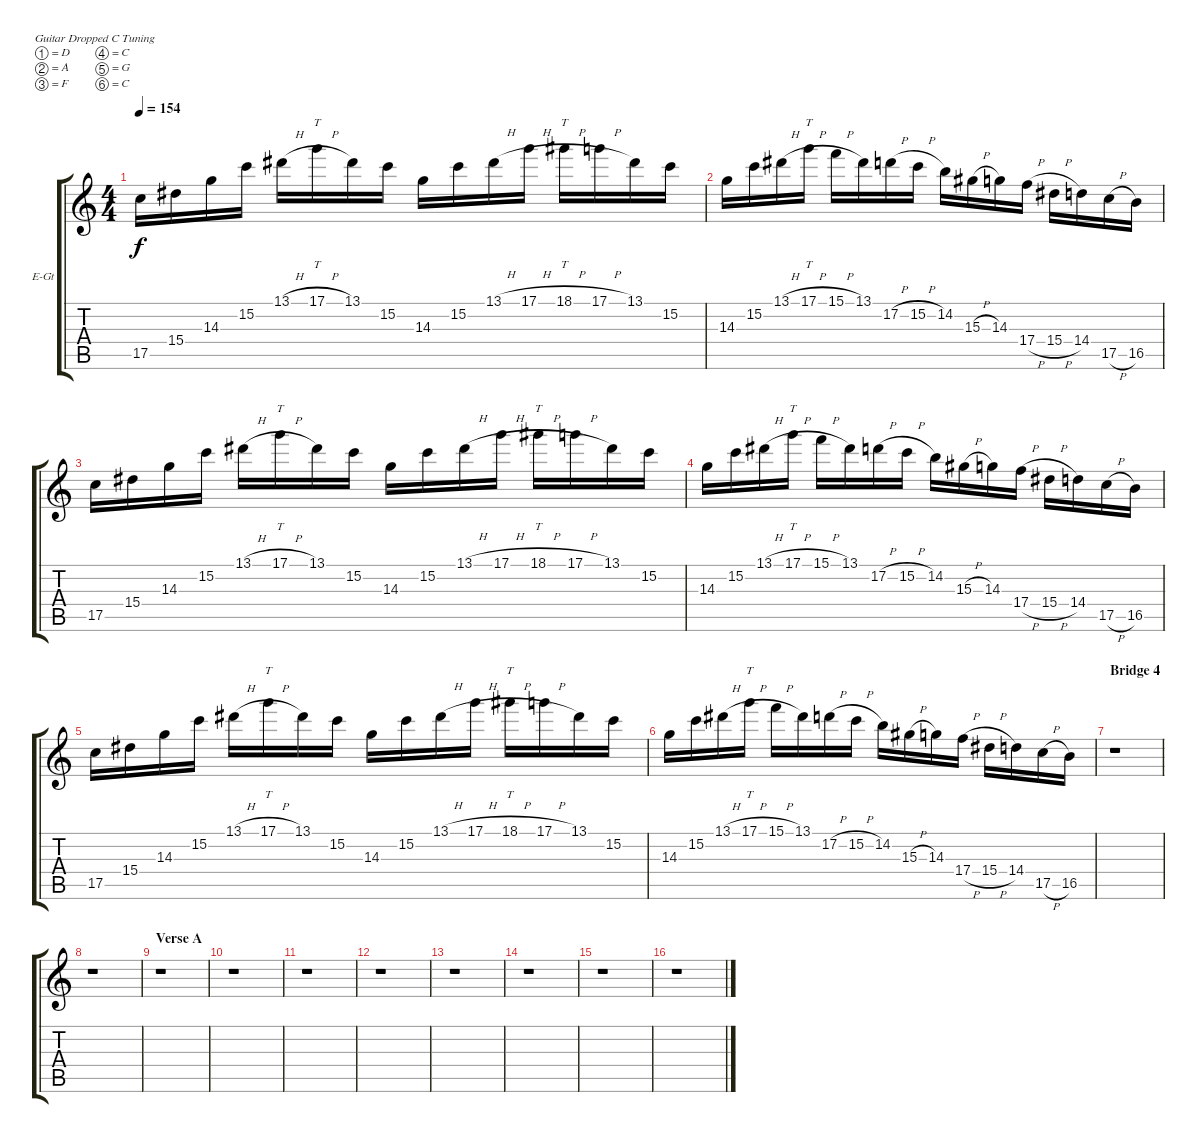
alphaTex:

\defaultSystemsLayout 4
\bracketExtendMode groupsimilarinstruments
\firstSystemTrackNameOrientation horizontal
\otherSystemsTrackNameOrientation horizontal
\track ("Lead" "E-Gt") {instrument overdrivenguitar}
\staff {score tabs}
\tuning (D4 A3 F3 C3 G2 C2)
\ts (4 4)
\tempo 154
\clef g2
\ks c
17.5.16{dy f} 15.4.16 14.3.16 15.2.16 13.1{h}.16 17.1{h}.16{tt} 13.1.16 15.2.16 14.3.16 15.2.16 13.1{h}.16 17.1{h}.16 18.1{h}.16{tt} 17.1{h}.16 13.1.16 15.2.16 |
14.3.16 15.2.16 13.1{h}.16 17.1{h}.16{tt} 15.1{h}.16 13.1.16 17.2{h}.16 15.2{h}.16 14.2.16 15.3{h}.16 14.3.16 17.4{h}.16 15.4{h}.16 14.4.16 17.5{h}.16 16.5.16 |
17.5.16 15.4.16 14.3.16 15.2.16 13.1{h}.16 17.1{h}.16{tt} 13.1.16 15.2.16 14.3.16 15.2.16 13.1{h}.16 17.1{h}.16 18.1{h}.16{tt} 17.1{h}.16 13.1.16 15.2.16 |
14.3.16 15.2.16 13.1{h}.16 17.1{h}.16{tt} 15.1{h}.16 13.1.16 17.2{h}.16 15.2{h}.16 14.2.16 15.3{h}.16 14.3.16 17.4{h}.16 15.4{h}.16 14.4.16 17.5{h}.16 16.5.16 |
17.5.16 15.4.16 14.3.16 15.2.16 13.1{h}.16 17.1{h}.16{tt} 13.1.16 15.2.16 14.3.16 15.2.16 13.1{h}.16 17.1{h}.16 18.1{h}.16{tt} 17.1{h}.16 13.1.16 15.2.16 |
14.3.16 15.2.16 13.1{h}.16 17.1{h}.16{tt} 15.1{h}.16 13.1.16 17.2{h}.16 15.2{h}.16 14.2.16 15.3{h}.16 14.3.16 17.4{h}.16 15.4{h}.16 14.4.16 17.5{h}.16 16.5.16 |
\section ("" "Bridge 4")
r.1 |
r.1 |
\section ("" "Verse A")
r.1 |
r.1 |
r.1 |
r.1 |
r.1 |
r.1 |
r.1 |
r.1
